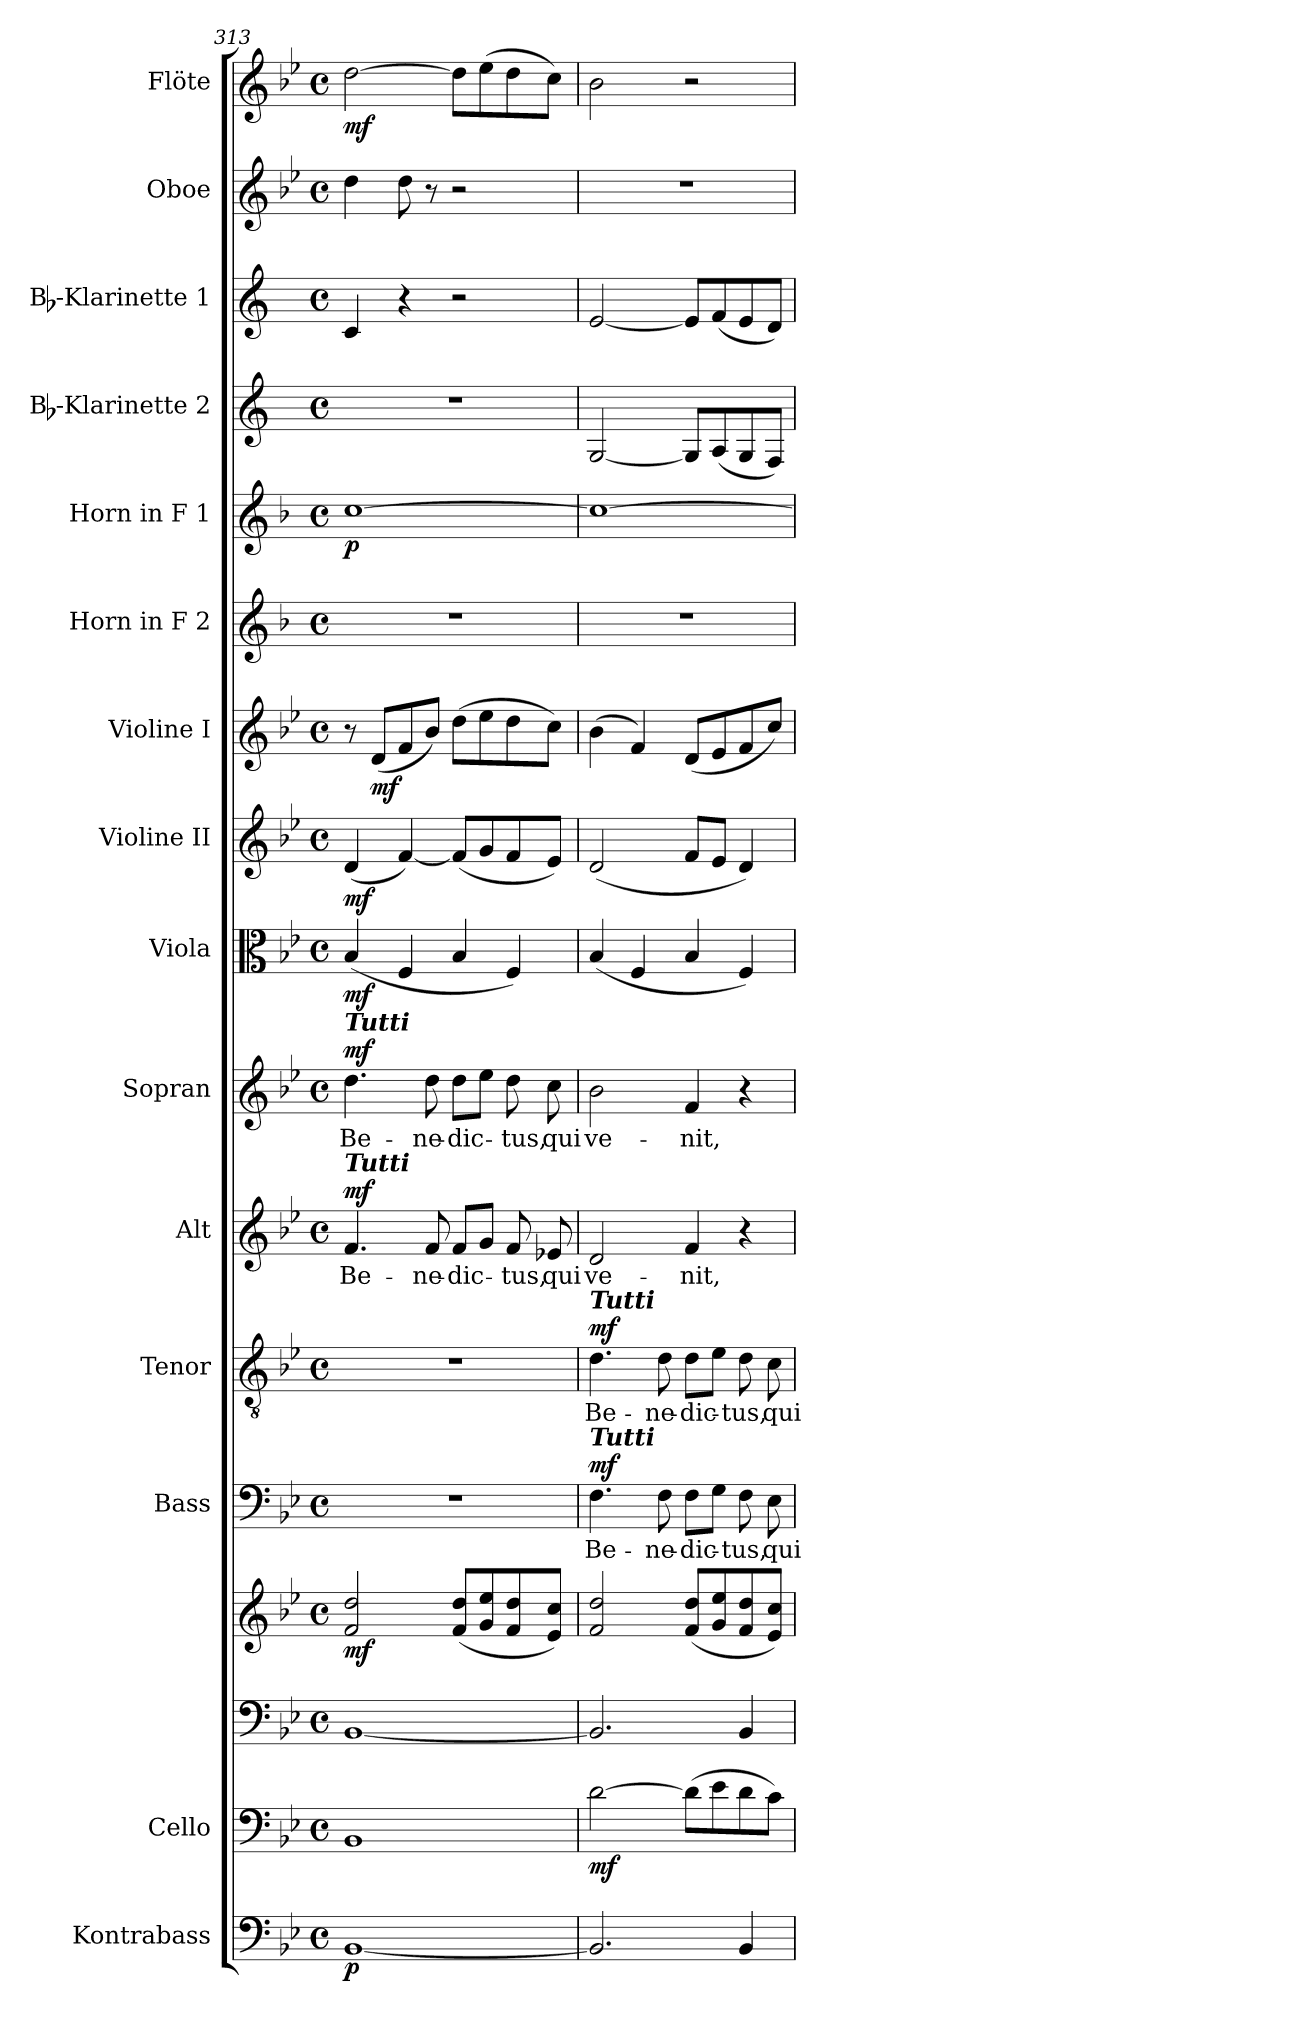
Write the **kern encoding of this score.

**kern	**dynam	**kern	**dynam	**kern	**kern	**dynam	**kern	**text	**dynam	**kern	**text	**dynam	**kern	**text	**dynam	**kern	**text	**dynam	**kern	**dynam	**kern	**dynam	**kern	**dynam	**kern	**kern	**dynam	**kern	**kern	**kern	**kern	**dynam
*part16	*part16	*part15	*part15	*part14	*part14	*part14	*part13	*part13	*part13	*part12	*part12	*part12	*part11	*part11	*part11	*part10	*part10	*part10	*part9	*part9	*part8	*part8	*part7	*part7	*part6	*part5	*part5	*part4	*part3	*part2	*part1	*part1
*staff17	*staff17	*staff16	*staff16	*staff15	*staff14	*staff14/15	*staff13	*staff13	*staff13	*staff12	*staff12	*staff12	*staff11	*staff11	*staff11	*staff10	*staff10	*staff10	*staff9	*staff9	*staff8	*staff8	*staff7	*staff7	*staff6	*staff5	*staff5	*staff4	*staff3	*staff2	*staff1	*staff1
*I"Kontrabass	*	*I"Cello	*	*	*	*	*I"Bass	*	*	*I"Tenor	*	*	*I"Alt	*	*	*I"Sopran	*	*	*I"Viola	*	*I"Violine II	*	*I"Violine I	*	*I"Horn in F 2	*I"Horn in F 1	*	*I"Bb-Klarinette 2	*I"Bb-Klarinette 1	*I"Oboe	*I"Flöte	*
*I'Kb.	*	*	*	*	*	*	*I'B.	*	*	*I'T.	*	*	*I'A.	*	*	*I'S.	*	*	*I'Vla.	*	*I'Vl. II	*	*I'Vl. I	*	*	*	*	*I'Bb Kl. 2	*I'Bb Kl. 1	*I'Ob.	*I'Fl.	*
*clefF4	*	*clefF4	*	*clefF4	*clefG2	*	*clefF4	*	*	*clefGv2	*	*	*clefG2	*	*	*clefG2	*	*	*clefC3	*	*clefG2	*	*clefG2	*	*clefG2	*clefG2	*	*clefG2	*clefG2	*clefG2	*clefG2	*
*ITrd7c12	*	*	*	*	*	*	*	*	*	*	*	*	*	*	*	*	*	*	*	*	*	*	*	*	*ITrd4c7	*ITrd4c7	*	*ITrd1c2	*ITrd1c2	*	*	*
*k[b-e-]	*	*k[b-e-]	*	*k[b-e-]	*k[b-e-]	*	*k[b-e-]	*	*	*k[b-e-]	*	*	*k[b-e-]	*	*	*k[b-e-]	*	*	*k[b-e-]	*	*k[b-e-]	*	*k[b-e-]	*	*k[b-e-]	*k[b-e-]	*	*k[b-e-]	*k[b-e-]	*k[b-e-]	*k[b-e-]	*
*B-:	*	*B-:	*	*B-:	*B-:	*	*B-:	*	*	*B-:	*	*	*B-:	*	*	*B-:	*	*	*B-:	*	*B-:	*	*B-:	*	*B-:	*B-:	*	*B-:	*B-:	*B-:	*B-:	*
*M4/4	*	*M4/4	*	*M4/4	*M4/4	*	*M4/4	*	*	*M4/4	*	*	*M4/4	*	*	*M4/4	*	*	*M4/4	*	*M4/4	*	*M4/4	*	*M4/4	*M4/4	*	*M4/4	*M4/4	*M4/4	*M4/4	*
*met(c)	*	*met(c)	*	*met(c)	*met(c)	*	*met(c)	*	*	*met(c)	*	*	*met(c)	*	*	*met(c)	*	*	*met(c)	*	*met(c)	*	*met(c)	*	*met(c)	*met(c)	*	*met(c)	*met(c)	*met(c)	*met(c)	*
=313	=313	=313	=313	=313	=313	=313	=313	=313	=313	=313	=313	=313	=313	=313	=313	=313	=313	=313	=313	=313	=313	=313	=313	=313	=313	=313	=313	=313	=313	=313	=313	=313
!	!	!	!	!	!	!	!	!	!	!	!	!	!	!	!	!LO:TX:a:Bi:t=Tutti	!	!	!	!	!	!	!	!	!	!	!	!	!	!	!	!
!	!	!	!	!	!	!	!	!	!	!	!	!	!LO:TX:a:Bi:t=Tutti	!	!	!	!	!	!	!	!	!	!	!	!	!	!	!	!	!	!	!
!	!LO:DY:b	!	!	!	!	!LO:DY:b	!	!	!	!	!	!	!	!LO:LY:b	!LO:DY:a	!	!LO:LY:b	!LO:DY:a	!	!LO:DY:b	!	!LO:DY:b	!	!	!	!	!LO:DY:b	!	!	!	!	!LO:DY:b
[1BBB-	p	1BB-	.	[1BB-	2f/ 2dd/	mf	1r	.	.	1r	.	.	4.f/	Be-	mf	4.dd\	Be-	mf	(<4B-/	mf	(<4d/	mf	8r	.	1r	[1f	p	1r	4B-/	4dd\	[2dd\	mf
!	!	!	!	!	!	!	!	!	!	!	!	!	!	!	!	!	!	!	!	!	!	!	!	!LO:DY:b	!	!	!	!	!	!	!	!
.	.	.	.	.	.	.	.	.	.	.	.	.	.	.	.	.	.	.	.	.	.	.	(<8d/L	mf	.	.	.	.	.	.	.	.
.	.	.	.	.	.	.	.	.	.	.	.	.	.	.	.	.	.	.	4F/	.	[4f/)	.	8f/	.	.	.	.	.	4r	8dd\	.	.
!	!	!	!	!	!	!	!	!	!	!	!	!	!	!LO:LY:b	!	!	!LO:LY:b	!	!	!	!	!	!	!	!	!	!	!	!	!	!	!
.	.	.	.	.	.	.	.	.	.	.	.	.	8f/	-ne-	.	8dd\	-ne-	.	.	.	.	.	8b-/J)	.	.	.	.	.	.	8r	.	.
!	!	!	!	!	!	!	!	!	!	!	!	!	!	!LO:LY:b	!	!	!LO:LY:b	!	!	!	!	!	!	!	!	!	!	!	!	!	!	!
.	.	.	.	.	(<8f/ 8dd/L	.	.	.	.	.	.	.	8f/L	-dic-	.	8dd\L	-dic-	.	4B-/	.	(<8f/L]	.	(>8dd\L	.	.	.	.	.	2r	2r	8dd\L]	.
.	.	.	.	.	8g/ 8ee-/	.	.	.	.	.	.	.	8g/J	.	.	8ee-\J	.	.	.	.	8g/	.	8ee-\	.	.	.	.	.	.	.	(>8ee-\	.
!	!	!	!	!	!	!	!	!	!	!	!	!	!	!LO:LY:b	!	!	!LO:LY:b	!	!	!	!	!	!	!	!	!	!	!	!	!	!	!
.	.	.	.	.	8f/ 8dd/	.	.	.	.	.	.	.	8f/	-tus,	.	8dd\	-tus,	.	4F/)	.	8f/	.	8dd\	.	.	.	.	.	.	.	8dd\	.
!	!	!	!	!	!	!	!	!	!	!	!	!	!	!LO:LY:b	!	!	!LO:LY:b	!	!	!	!	!	!	!	!	!	!	!	!	!	!	!
.	.	.	.	.	8e-/ 8cc/J)	.	.	.	.	.	.	.	8e-X/	qui	.	8cc\	qui	.	.	.	8e-/J)	.	8cc\J)	.	.	.	.	.	.	.	8cc\J)	.
!!LO:PB:g=z
=314	=314	=314	=314	=314	=314	=314	=314	=314	=314	=314	=314	=314	=314	=314	=314	=314	=314	=314	=314	=314	=314	=314	=314	=314	=314	=314	=314	=314	=314	=314	=314	=314
!	!	!	!	!	!	!	!	!	!	!LO:TX:a:Bi:t=Tutti	!	!	!	!	!	!	!	!	!	!	!	!	!	!	!	!	!	!	!	!	!	!
!	!	!	!	!	!	!	!LO:TX:a:Bi:t=Tutti	!	!	!	!	!	!	!	!	!	!	!	!	!	!	!	!	!	!	!	!	!	!	!	!	!
!	!	!	!LO:DY:b	!	!	!	!	!LO:LY:b	!LO:DY:a	!	!LO:LY:b	!LO:DY:a	!	!LO:LY:b	!	!	!LO:LY:b	!	!	!	!	!	!	!	!	!	!	!	!	!	!	!
2.BBB-/]	.	[2d\	mf	2.BB-/]	2f/ 2dd/	.	4.F\	Be-	mf	4.d\	Be-	mf	2d/	ve-	.	2b-\	ve-	.	(<4B-/	.	(<2d/	.	(>4b-\	.	1r	1f_	.	[2F/	[2d/	1r	2b-\	.
.	.	.	.	.	.	.	.	.	.	.	.	.	.	.	.	.	.	.	4F/	.	.	.	4f/)	.	.	.	.	.	.	.	.	.
!	!	!	!	!	!	!	!	!LO:LY:b	!	!	!LO:LY:b	!	!	!	!	!	!	!	!	!	!	!	!	!	!	!	!	!	!	!	!	!
.	.	.	.	.	.	.	8F\	-ne-	.	8d\	-ne-	.	.	.	.	.	.	.	.	.	.	.	.	.	.	.	.	.	.	.	.	.
!	!	!	!	!	!	!	!	!LO:LY:b	!	!	!LO:LY:b	!	!	!LO:LY:b	!	!	!LO:LY:b	!	!	!	!	!	!	!	!	!	!	!	!	!	!	!
.	.	(>8d\L]	.	.	(<8f/ 8dd/L	.	8F\L	-dic-	.	8d\L	-dic-	.	4f/	-nit,	.	4f/	-nit,	.	4B-/	.	8f/L	.	(<8d/L	.	.	.	.	8F/L]	8d/L]	.	2r	.
.	.	8e-\	.	.	8g/ 8ee-/	.	8G\J	.	.	8e-\J	.	.	.	.	.	.	.	.	.	.	8e-/J	.	8e-/	.	.	.	.	(<8G/	(<8e-/	.	.	.
!	!	!	!	!	!	!	!	!LO:LY:b	!	!	!LO:LY:b	!	!	!	!	!	!	!	!	!	!	!	!	!	!	!	!	!	!	!	!	!
4BBB-/	.	8d\	.	4BB-/	8f/ 8dd/	.	8F\	-tus,	.	8d\	-tus,	.	4r	.	.	4r	.	.	4F/)	.	4d/)	.	8f/	.	.	.	.	8F/	8d/	.	.	.
!	!	!	!	!	!	!	!	!LO:LY:b	!	!	!LO:LY:b	!	!	!	!	!	!	!	!	!	!	!	!	!	!	!	!	!	!	!	!	!
.	.	8c\J)	.	.	8e-/ 8cc/J)	.	8E-\	qui	.	8c\	qui	.	.	.	.	.	.	.	.	.	.	.	8cc/J)	.	.	.	.	8E-/J)	8c/J)	.	.	.
=	=	=	=	=	=	=	=	=	=	=	=	=	=	=	=	=	=	=	=	=	=	=	=	=	=	=	=	=	=	=	=	=
*-	*-	*-	*-	*-	*-	*-	*-	*-	*-	*-	*-	*-	*-	*-	*-	*-	*-	*-	*-	*-	*-	*-	*-	*-	*-	*-	*-	*-	*-	*-	*-	*-
